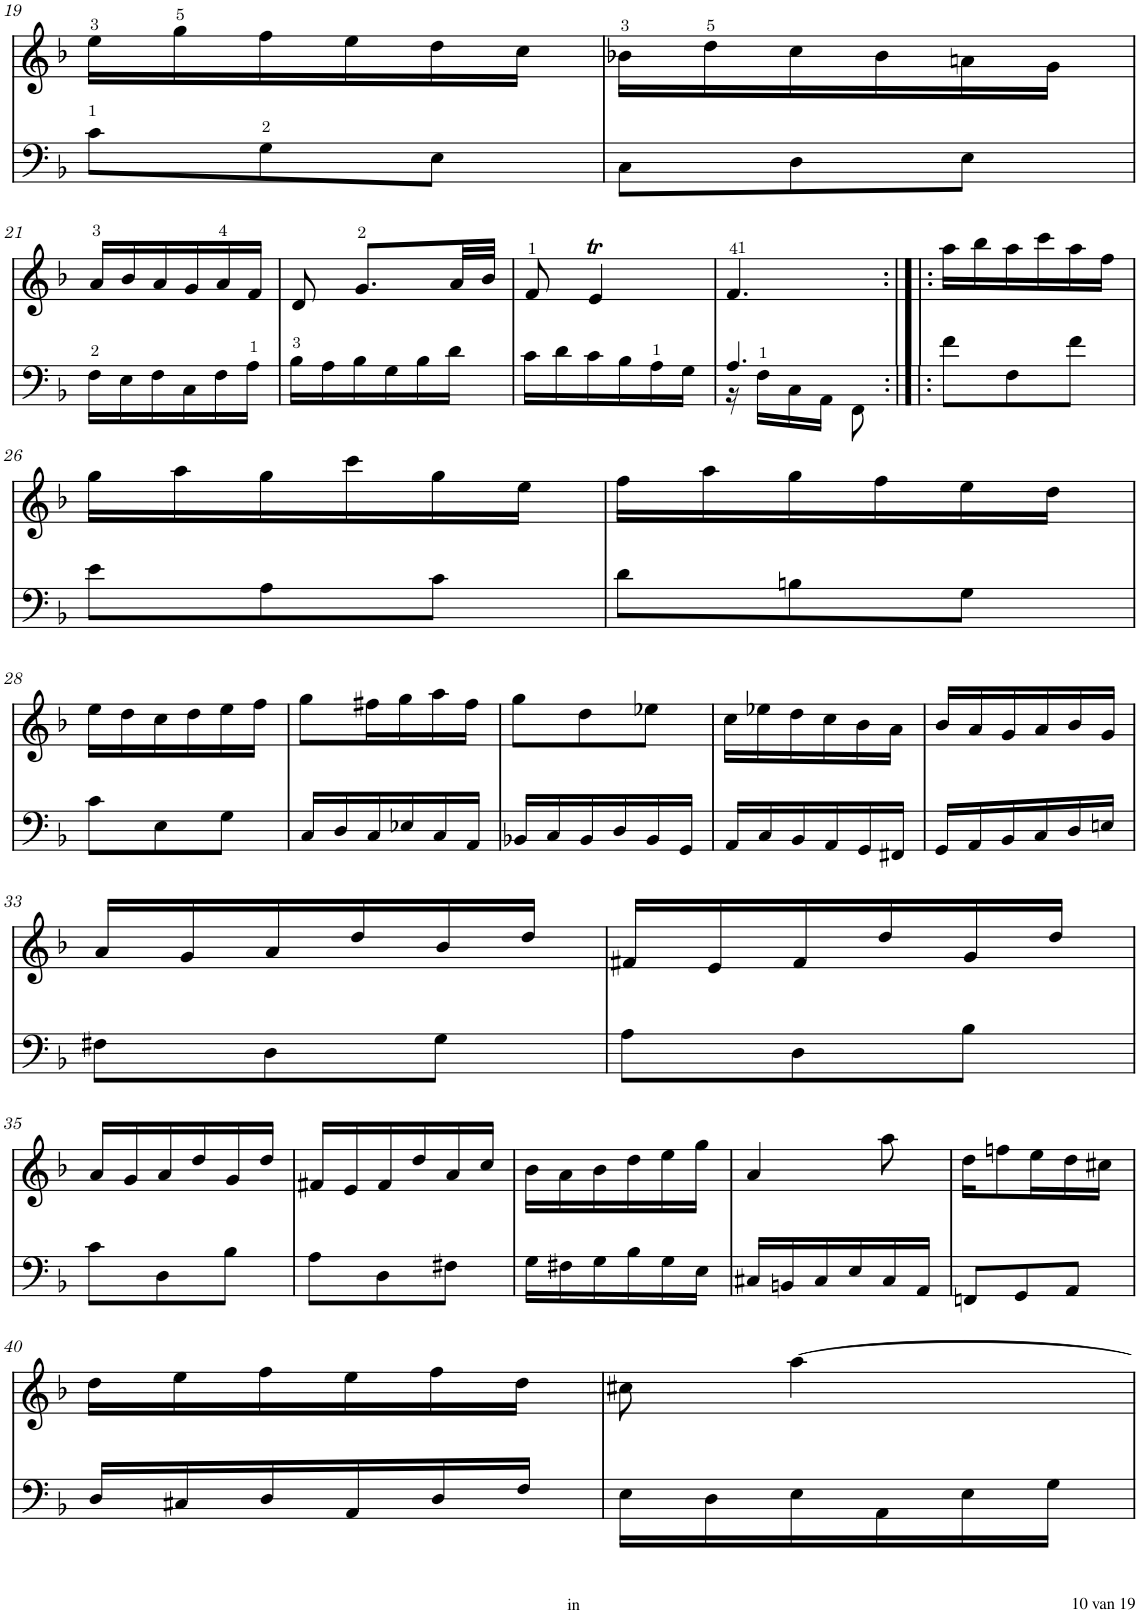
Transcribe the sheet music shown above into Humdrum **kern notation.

**kern	**kern
*part1	*part1
*staff2	*staff1
*I"Harpsichord	*
*I'Hch.	*
!!LO:PB:g=z
*clefF4	*clefG2
*k[b-]	*k[b-]
*M3/8	*M3/8
=19	=19
8c\L	16ee\LL
.	16gg\
8G\	16ff\
.	16ee\
8E\J	16dd\
.	16cc\JJ
=20	=20
8C\L	16b-X\LL
.	16dd\
8D\	16cc\
.	16b-\
8E\J	16an\
.	16g\JJ
!!LO:LB:g=z
=21	=21
16F\LL	16a/LL
16E\	16b-/
16F\	16a/
16C\	16g/
16F\	16a/
16A\JJ	16f/JJ
=22	=22
16B-\LL	8d/
16A\	.
16B-\	8.g/L
16G\	.
16B-\	.
16d\JJ	32a/LL
.	32b-/JJJ
=23	=23
16c\LL	8f/
16d\	.
16c\	4et/
16B-\	.
16A\	.
16G\JJ	.
=24	=24
*^	*
4.A/	16r	4.f/
.	16F\LL	.
.	16C\	.
.	16AA\JJ	.
.	8FF\	.
*v	*v	*
=25:|!|:	=25:|!|:
8f\L	16aa\LL
.	16bb-\
8F\	16aa\
.	16ccc\
8f\J	16aa\
.	16ff\JJ
!!LO:LB:g=z
=26	=26
8e\L	16gg\LL
.	16aa\
8A\	16gg\
.	16ccc\
8c\J	16gg\
.	16ee\JJ
=27	=27
8d\L	16ff\LL
.	16aa\
8Bn\	16gg\
.	16ff\
8G\J	16ee\
.	16dd\JJ
!!LO:LB:g=z
=28	=28
8c\L	16ee\LL
.	16dd\
8E\	16cc\
.	16dd\
8G\J	16ee\
.	16ff\JJ
=29	=29
16C/LL	8gg\L
16D/	.
16C/	16ff#X\L
16E-X/	16gg\
16C/	16aa\
16AA/JJ	16ff#\JJ
=30	=30
16BB-X/LL	8gg\L
16C/	.
16BB-/	8dd\
16D/	.
16BB-/	8ee-X\J
16GG/JJ	.
=31	=31
16AA/LL	16cc\LL
16C/	16ee-X\
16BB-/	16dd\
16AA/	16cc\
16GG/	16b-\
16FF#X/JJ	16a\JJ
=32	=32
16GG/LL	16b-/LL
16AA/	16a/
16BB-/	16g/
16C/	16a/
16D/	16b-/
16En/JJ	16g/JJ
!!LO:LB:g=z
=33	=33
8F#X\L	16a/LL
.	16g/
8D\	16a/
.	16dd/
8G\J	16b-/
.	16dd/JJ
=34	=34
8A\L	16f#X/LL
.	16e/
8D\	16f#/
.	16dd/
8B-\J	16g/
.	16dd/JJ
!!LO:LB:g=z
=35	=35
8c\L	16a/LL
.	16g/
8D\	16a/
.	16dd/
8B-\J	16g/
.	16dd/JJ
=36	=36
8A\L	16f#X/LL
.	16e/
8D\	16f#/
.	16dd/
8F#X\J	16a/
.	16cc/JJ
=37	=37
16G\LL	16b-\LL
16F#X\	16a\
16G\	16b-\
16B-\	16dd\
16G\	16ee\
16E\JJ	16gg\JJ
=38	=38
16C#X/LL	4a/
16BBn/	.
16C#/	.
16E/	.
16C#/	8aa\
16AA/JJ	.
=39	=39
8FFn/L	16dd\KL
.	8ffn\
8GG/	.
.	16ee\L
8AA/J	16dd\
.	16cc#X\JJ
!!LO:LB:g=z
=40	=40
16D/LL	16dd\LL
16C#X/	16ee\
16D/	16ff\
16AA/	16ee\
16D/	16ff\
16F/JJ	16dd\JJ
=41	=41
16E\LL	8cc#X\
16D\	.
16E\	[4aa\
16AA\	.
16E\	.
16G\JJ	.
=	=
*-	*-
